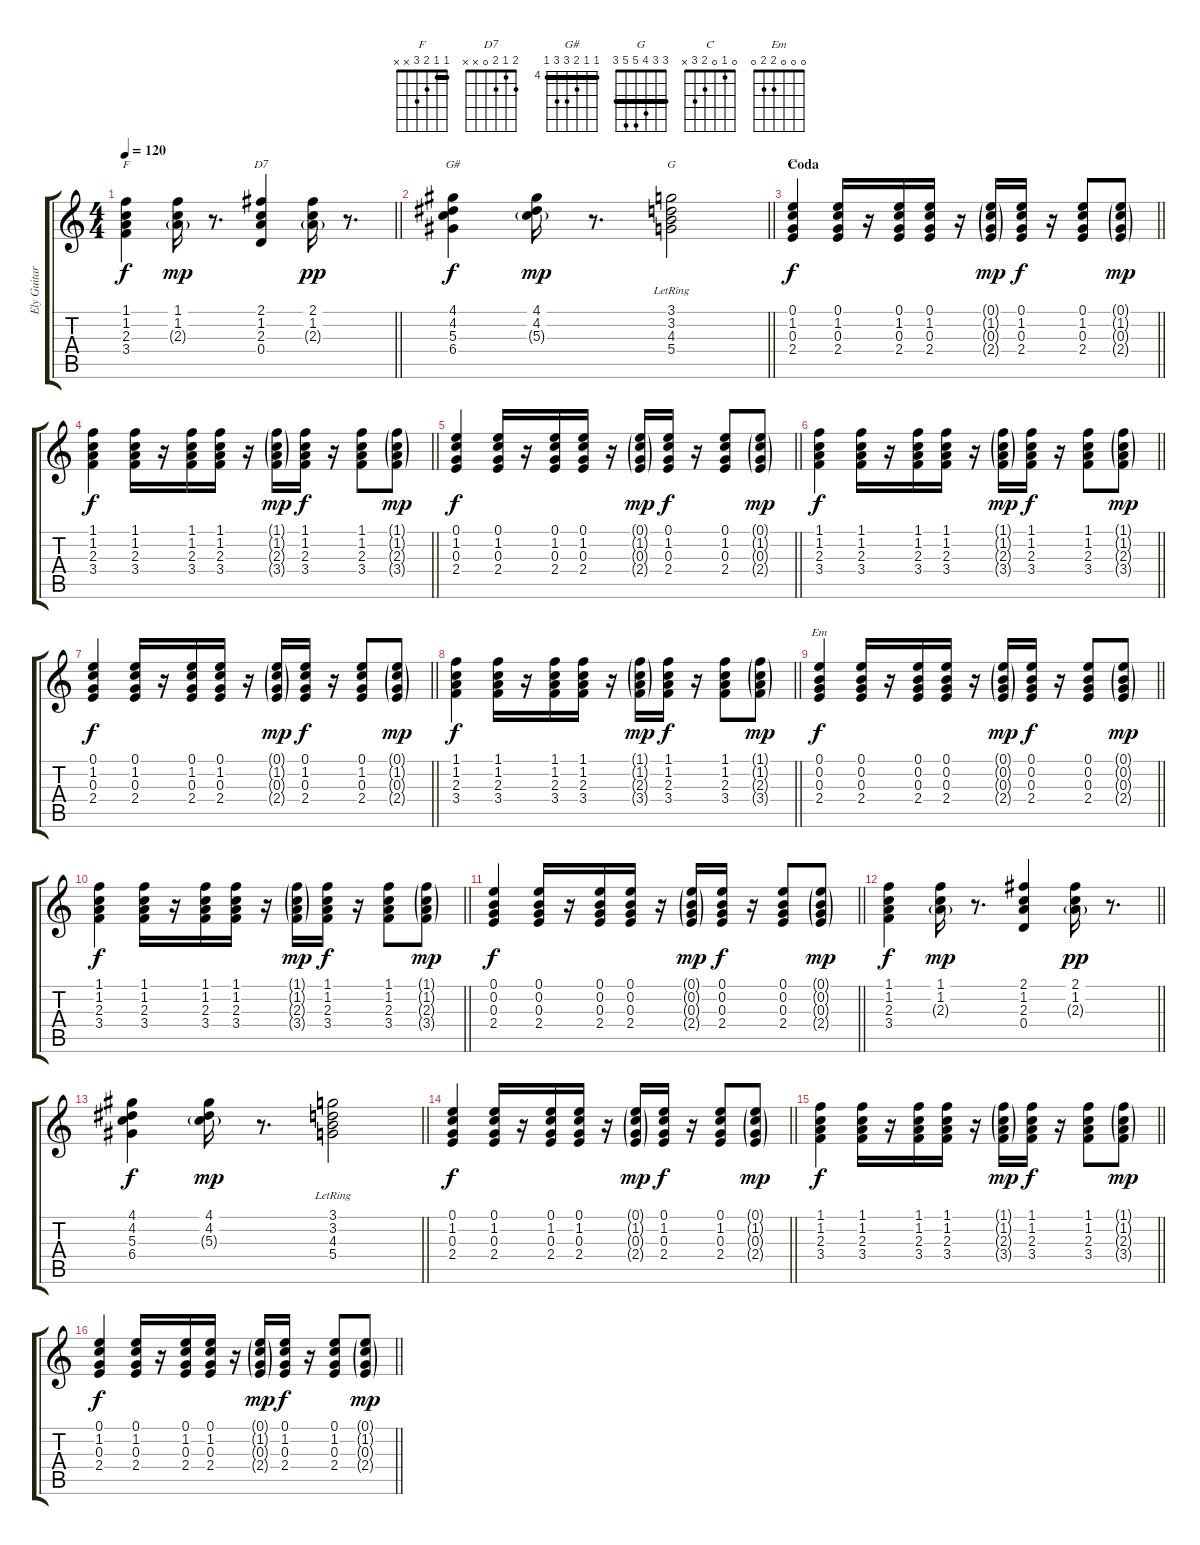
\track ("Ely Guitar" "Ely Guitar") {instrument acousticguitarsteel}
\staff {score tabs}
\tuning (E4 B3 G3 D3 A2 E2) {hide}
\chord ("F" 1 1 2 3 x x) {barre 1}
\chord ("D7" 2 1 2 0 x x)
\chord ("G#" 4 4 5 6 6 4) {firstfret 4 barre 4}
\chord ("G" 3 3 4 5 5 3) {barre 3}
\chord ("C" 0 1 0 2 3 x)
\chord ("Em" 0 0 0 2 2 0)
\ts (4 4)
\tempo 120
\clef g2
\barLineRight lightlight
\ks c
(1.1 1.2 2.3 3.4).4{ch "F" dy f} (1.1 1.2 2.3{g}).16{dy mp} r.8{d} (2.1 1.2 2.3 0.4).4{ch "D7"} (2.1 1.2 2.3{g}).16{dy pp} r.8{d} |
\barLineRight lightlight
(4.1 4.2 5.3 6.4).4{ch "G#" dy f} (4.1 4.2 5.3{g}).16{dy mp} r.8{d} (3.1{lr} 3.2{lr} 4.3{lr} 5.4{lr}).2{ch "G"} |
\section ("" "Coda")
\barLineRight lightlight
(0.1 1.2 0.3 2.4).4{ch "C" dy f} (0.1 1.2 0.3 2.4).16 r.16 (0.1 1.2 0.3 2.4).16 (0.1 1.2 0.3 2.4).16 r.16 (0.1{g} 1.2{g} 0.3{g} 2.4{g}).16{dy mp} (0.1 1.2 0.3 2.4).16{dy f} r.16 (0.1 1.2 0.3 2.4).8 (0.1{g} 1.2{g} 0.3{g} 2.4{g}).8{dy mp} |
\barLineRight lightlight
(1.1 1.2 2.3 3.4).4{dy f} (1.1 1.2 2.3 3.4).16 r.16 (1.1 1.2 2.3 3.4).16 (1.1 1.2 2.3 3.4).16 r.16 (1.1{g} 1.2{g} 2.3{g} 3.4{g}).16{dy mp} (1.1 1.2 2.3 3.4).16{dy f} r.16 (1.1 1.2 2.3 3.4).8 (1.1{g} 1.2{g} 2.3{g} 3.4{g}).8{dy mp} |
\barLineRight lightlight
(0.1 1.2 0.3 2.4).4{dy f} (0.1 1.2 0.3 2.4).16 r.16 (0.1 1.2 0.3 2.4).16 (0.1 1.2 0.3 2.4).16 r.16 (0.1{g} 1.2{g} 0.3{g} 2.4{g}).16{dy mp} (0.1 1.2 0.3 2.4).16{dy f} r.16 (0.1 1.2 0.3 2.4).8 (0.1{g} 1.2{g} 0.3{g} 2.4{g}).8{dy mp} |
\barLineRight lightlight
(1.1 1.2 2.3 3.4).4{dy f} (1.1 1.2 2.3 3.4).16 r.16 (1.1 1.2 2.3 3.4).16 (1.1 1.2 2.3 3.4).16 r.16 (1.1{g} 1.2{g} 2.3{g} 3.4{g}).16{dy mp} (1.1 1.2 2.3 3.4).16{dy f} r.16 (1.1 1.2 2.3 3.4).8 (1.1{g} 1.2{g} 2.3{g} 3.4{g}).8{dy mp} |
\barLineRight lightlight
(0.1 1.2 0.3 2.4).4{dy f} (0.1 1.2 0.3 2.4).16 r.16 (0.1 1.2 0.3 2.4).16 (0.1 1.2 0.3 2.4).16 r.16 (0.1{g} 1.2{g} 0.3{g} 2.4{g}).16{dy mp} (0.1 1.2 0.3 2.4).16{dy f} r.16 (0.1 1.2 0.3 2.4).8 (0.1{g} 1.2{g} 0.3{g} 2.4{g}).8{dy mp} |
\barLineRight lightlight
(1.1 1.2 2.3 3.4).4{dy f} (1.1 1.2 2.3 3.4).16 r.16 (1.1 1.2 2.3 3.4).16 (1.1 1.2 2.3 3.4).16 r.16 (1.1{g} 1.2{g} 2.3{g} 3.4{g}).16{dy mp} (1.1 1.2 2.3 3.4).16{dy f} r.16 (1.1 1.2 2.3 3.4).8 (1.1{g} 1.2{g} 2.3{g} 3.4{g}).8{dy mp} |
\barLineRight lightlight
(0.1 0.2 0.3 2.4).4{ch "Em" dy f} (0.1 0.2 0.3 2.4).16 r.16 (0.1 0.2 0.3 2.4).16 (0.1 0.2 0.3 2.4).16 r.16 (0.1{g} 0.2{g} 0.3{g} 2.4{g}).16{dy mp} (0.1 0.2 0.3 2.4).16{dy f} r.16 (0.1 0.2 0.3 2.4).8 (0.1{g} 0.2{g} 0.3{g} 2.4{g}).8{dy mp} |
\barLineRight lightlight
(1.1 1.2 2.3 3.4).4{dy f} (1.1 1.2 2.3 3.4).16 r.16 (1.1 1.2 2.3 3.4).16 (1.1 1.2 2.3 3.4).16 r.16 (1.1{g} 1.2{g} 2.3{g} 3.4{g}).16{dy mp} (1.1 1.2 2.3 3.4).16{dy f} r.16 (1.1 1.2 2.3 3.4).8 (1.1{g} 1.2{g} 2.3{g} 3.4{g}).8{dy mp} |
\barLineRight lightlight
(0.1 0.2 0.3 2.4).4{dy f} (0.1 0.2 0.3 2.4).16 r.16 (0.1 0.2 0.3 2.4).16 (0.1 0.2 0.3 2.4).16 r.16 (0.1{g} 0.2{g} 0.3{g} 2.4{g}).16{dy mp} (0.1 0.2 0.3 2.4).16{dy f} r.16 (0.1 0.2 0.3 2.4).8 (0.1{g} 0.2{g} 0.3{g} 2.4{g}).8{dy mp} |
\barLineRight lightlight
(1.1 1.2 2.3 3.4).4{dy f} (1.1 1.2 2.3{g}).16{dy mp} r.8{d} (2.1 1.2 2.3 0.4).4 (2.1 1.2 2.3{g}).16{dy pp} r.8{d} |
\barLineRight lightlight
(4.1 4.2 5.3 6.4).4{dy f} (4.1 4.2 5.3{g}).16{dy mp} r.8{d} (3.1{lr} 3.2{lr} 4.3{lr} 5.4{lr}).2 |
\barLineRight lightlight
(0.1 1.2 0.3 2.4).4{dy f} (0.1 1.2 0.3 2.4).16 r.16 (0.1 1.2 0.3 2.4).16 (0.1 1.2 0.3 2.4).16 r.16 (0.1{g} 1.2{g} 0.3{g} 2.4{g}).16{dy mp} (0.1 1.2 0.3 2.4).16{dy f} r.16 (0.1 1.2 0.3 2.4).8 (0.1{g} 1.2{g} 0.3{g} 2.4{g}).8{dy mp} |
\barLineRight lightlight
(1.1 1.2 2.3 3.4).4{dy f} (1.1 1.2 2.3 3.4).16 r.16 (1.1 1.2 2.3 3.4).16 (1.1 1.2 2.3 3.4).16 r.16 (1.1{g} 1.2{g} 2.3{g} 3.4{g}).16{dy mp} (1.1 1.2 2.3 3.4).16{dy f} r.16 (1.1 1.2 2.3 3.4).8 (1.1{g} 1.2{g} 2.3{g} 3.4{g}).8{dy mp} |
\barLineRight lightlight
(0.1 1.2 0.3 2.4).4{dy f} (0.1 1.2 0.3 2.4).16 r.16 (0.1 1.2 0.3 2.4).16 (0.1 1.2 0.3 2.4).16 r.16 (0.1{g} 1.2{g} 0.3{g} 2.4{g}).16{dy mp} (0.1 1.2 0.3 2.4).16{dy f} r.16 (0.1 1.2 0.3 2.4).8 (0.1{g} 1.2{g} 0.3{g} 2.4{g}).8{dy mp}
